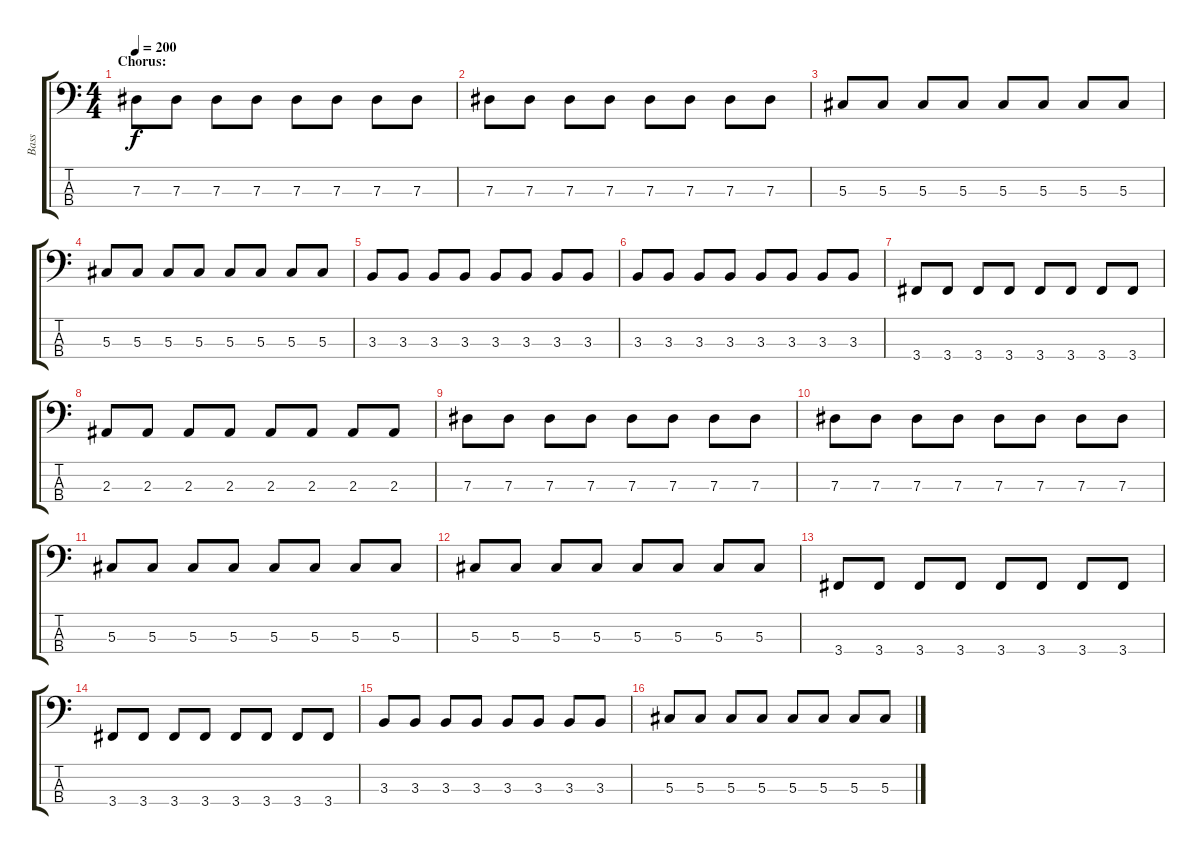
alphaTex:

\track ("Bass" "Bass") {instrument electricbasspick}
\staff {score tabs}
\tuning (Gb2 Db2 Ab1 Eb1) {hide}
\ts (4 4)
\section ("" "Chorus:")
\tempo 200
\clef f4
\ks c
7.3.8{dy f} 7.3.8 7.3.8 7.3.8 7.3.8 7.3.8 7.3.8 7.3.8 |
7.3.8 7.3.8 7.3.8 7.3.8 7.3.8 7.3.8 7.3.8 7.3.8 |
5.3.8 5.3.8 5.3.8 5.3.8 5.3.8 5.3.8 5.3.8 5.3.8 |
5.3.8 5.3.8 5.3.8 5.3.8 5.3.8 5.3.8 5.3.8 5.3.8 |
3.3.8 3.3.8 3.3.8 3.3.8 3.3.8 3.3.8 3.3.8 3.3.8 |
3.3.8 3.3.8 3.3.8 3.3.8 3.3.8 3.3.8 3.3.8 3.3.8 |
3.4.8 3.4.8 3.4.8 3.4.8 3.4.8 3.4.8 3.4.8 3.4.8 |
2.3.8 2.3.8 2.3.8 2.3.8 2.3.8 2.3.8 2.3.8 2.3.8 |
7.3.8 7.3.8 7.3.8 7.3.8 7.3.8 7.3.8 7.3.8 7.3.8 |
7.3.8 7.3.8 7.3.8 7.3.8 7.3.8 7.3.8 7.3.8 7.3.8 |
5.3.8 5.3.8 5.3.8 5.3.8 5.3.8 5.3.8 5.3.8 5.3.8 |
5.3.8 5.3.8 5.3.8 5.3.8 5.3.8 5.3.8 5.3.8 5.3.8 |
3.4.8 3.4.8 3.4.8 3.4.8 3.4.8 3.4.8 3.4.8 3.4.8 |
3.4.8 3.4.8 3.4.8 3.4.8 3.4.8 3.4.8 3.4.8 3.4.8 |
3.3.8 3.3.8 3.3.8 3.3.8 3.3.8 3.3.8 3.3.8 3.3.8 |
5.3.8 5.3.8 5.3.8 5.3.8 5.3.8 5.3.8 5.3.8 5.3.8
